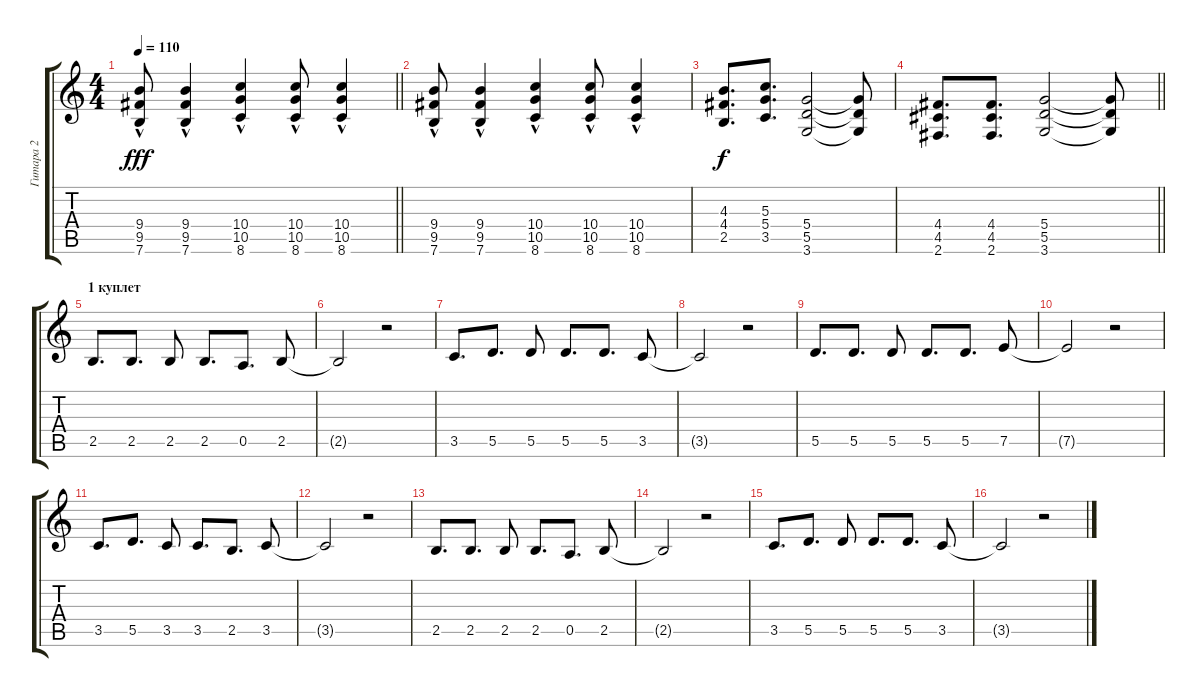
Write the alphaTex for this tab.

\track ("Гитара 2" "Гитара 2") {instrument distortionguitar}
\staff {score tabs}
\tuning (E4 B3 G3 D3 A2 E2) {hide}
\ts (4 4)
\tempo 110
\clef g2
\barLineRight lightlight
\ks c
(9.4{hac} 9.5{hac} 7.6{hac}).8{dy fff} (9.4{hac} 9.5{hac} 7.6{hac}).4 (10.4{hac} 10.5{hac} 8.6{hac}).4 (10.4{hac} 10.5{hac} 8.6{hac}).8 (10.4{hac} 10.5{hac} 8.6{hac}).4 |
(9.4{hac} 9.5{hac} 7.6{hac}).8 (9.4{hac} 9.5{hac} 7.6{hac}).4 (10.4{hac} 10.5{hac} 8.6{hac}).4 (10.4{hac} 10.5{hac} 8.6{hac}).8 (10.4{hac} 10.5{hac} 8.6{hac}).4 |
(4.3 4.4 2.5).8{d dy f} (5.3 5.4 3.5).8{d} (5.4 5.5 3.6).2 (5.4{t} 5.5{t} 3.6{t}).8 |
\barLineRight lightlight
(4.4 4.5 2.6).8{d} (4.4 4.5 2.6).8{d} (5.4 5.5 3.6).2 (5.4{t} 5.5{t} 3.6{t}).8 |
\section ("" "1 куплет")
2.5.8{d volume 6} 2.5.8{d} 2.5.8 2.5.8{d} 0.5.8{d} 2.5.8 |
2.5{t}.2 r.2 |
3.5.8{d} 5.5.8{d} 5.5.8 5.5.8{d} 5.5.8{d} 3.5.8 |
3.5{t}.2 r.2 |
5.5.8{d} 5.5.8{d} 5.5.8 5.5.8{d} 5.5.8{d} 7.5.8 |
7.5{t}.2 r.2 |
3.5.8{d} 5.5.8{d} 3.5.8 3.5.8{d} 2.5.8{d} 3.5.8 |
3.5{t}.2 r.2 |
2.5.8{d} 2.5.8{d} 2.5.8 2.5.8{d} 0.5.8{d} 2.5.8 |
2.5{t}.2 r.2 |
3.5.8{d} 5.5.8{d} 5.5.8 5.5.8{d} 5.5.8{d} 3.5.8 |
3.5{t}.2 r.2
